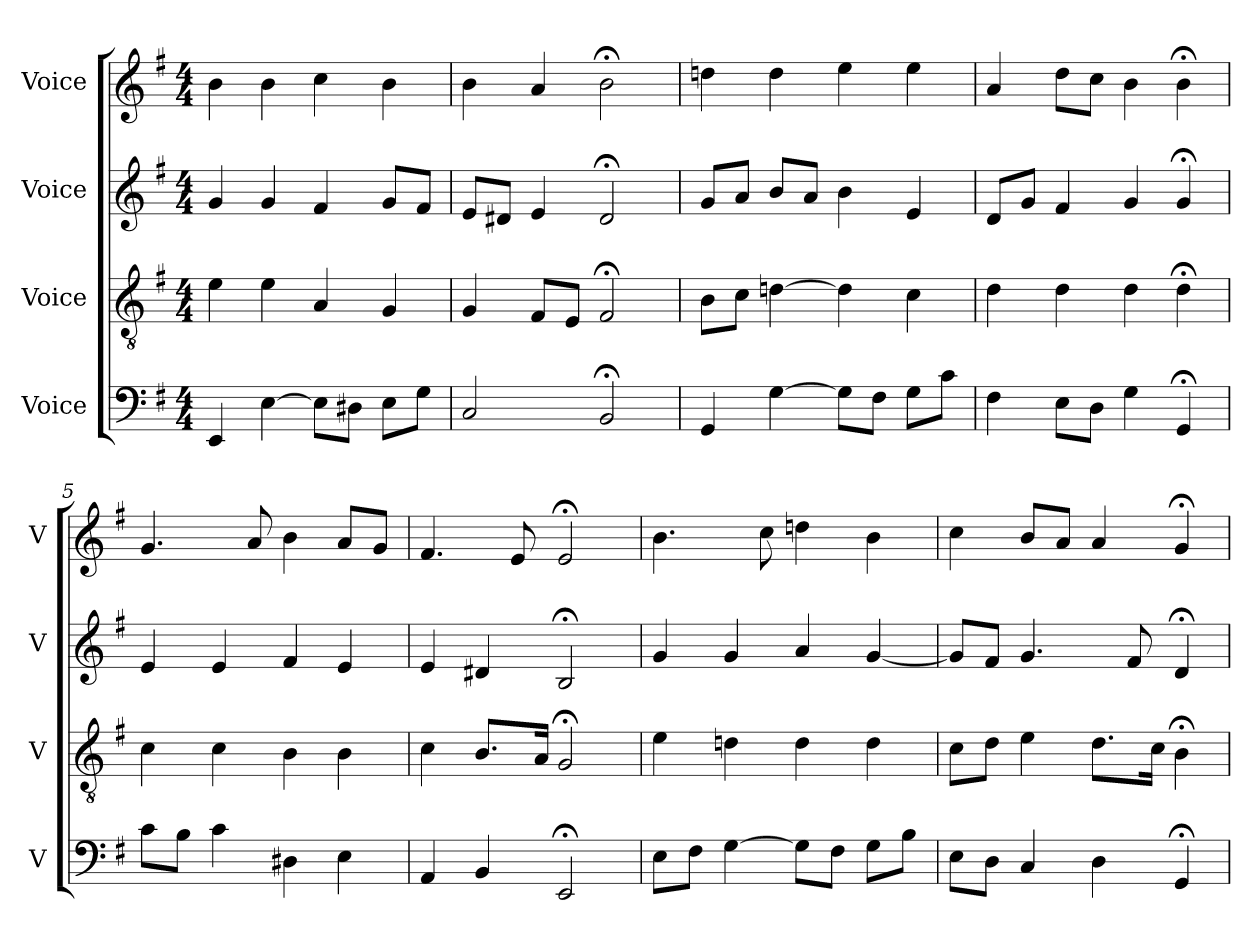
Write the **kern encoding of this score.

**kern	**kern	**kern	**kern
*part4	*part3	*part2	*part1
*staff4	*staff3	*staff2	*staff1
*I"Voice	*I"Voice	*I"Voice	*I"Voice
*I'V	*I'V	*I'V	*I'V
*clefF4	*clefGv2	*clefG2	*clefG2
*k[f#]	*k[f#]	*k[f#]	*k[f#]
*M4/4	*M4/4	*M4/4	*M4/4
=1	=1	=1	=1
4EE/	4e\	4g/	4b\
[4E\	4e\	4g/	4b\
8E\L]	4A/	4f#/	4cc\
8D#X\J	.	.	.
8E\L	4G/	8g/L	4b\
8G\J	.	8f#/J	.
=2	=2	=2	=2
2C/	4G/	8e/L	4b\
.	.	8d#X/J	.
.	8F#/L	4e/	4a/
.	8E/J	.	.
2BB;</	2F#;</	2d#;</	2b;<\
=3	=3	=3	=3
4GG/	8B\L	8g/L	4ddn\
.	8c\J	8a/J	.
[4G\	[4dn\	8b/L	4dd\
.	.	8a/J	.
8G\L]	4d\]	4b\	4ee\
8F#\J	.	.	.
8G\L	4c\	4e/	4ee\
8c\J	.	.	.
=4	=4	=4	=4
4F#\	4d\	8d/L	4a/
.	.	8g/J	.
8E\L	4d\	4f#/	8dd\L
8D\J	.	.	8cc\J
4G\	4d\	4g/	4b\
4GG;</	4d;<\	4g;</	4b;<\
=5	=5	=5	=5
8c\L	4c\	4e/	4.g/
8B\J	.	.	.
4c\	4c\	4e/	.
.	.	.	8a/
4D#X\	4B\	4f#/	4b\
4E\	4B\	4e/	8a/L
.	.	.	8g/J
=6	=6	=6	=6
4AA/	4c\	4e/	4.f#/
4BB/	8.B/L	4d#X/	.
.	.	.	8e/
.	16A/Jk	.	.
2EE;</	2G;</	2B;</	2e;</
!!LO:LB:g=z
=7	=7	=7	=7
8E\L	4e\	4g/	4.b\
8F#\J	.	.	.
[4G\	4dn\	4g/	.
.	.	.	8cc\
8G\L]	4d\	4a/	4ddn\
8F#\J	.	.	.
8G\L	4d\	[4g/	4b\
8B\J	.	.	.
=8	=8	=8	=8
8E\L	8c\L	8g/L]	4cc\
8D\J	8d\J	8f#/J	.
4C/	4e\	4.g/	8b/L
.	.	.	8a/J
4D\	8.d\L	.	4a/
.	.	8f#/	.
.	16c\Jk	.	.
4GG;</	4B;<\	4d;</	4g;</
=	=	=	=
*-	*-	*-	*-
